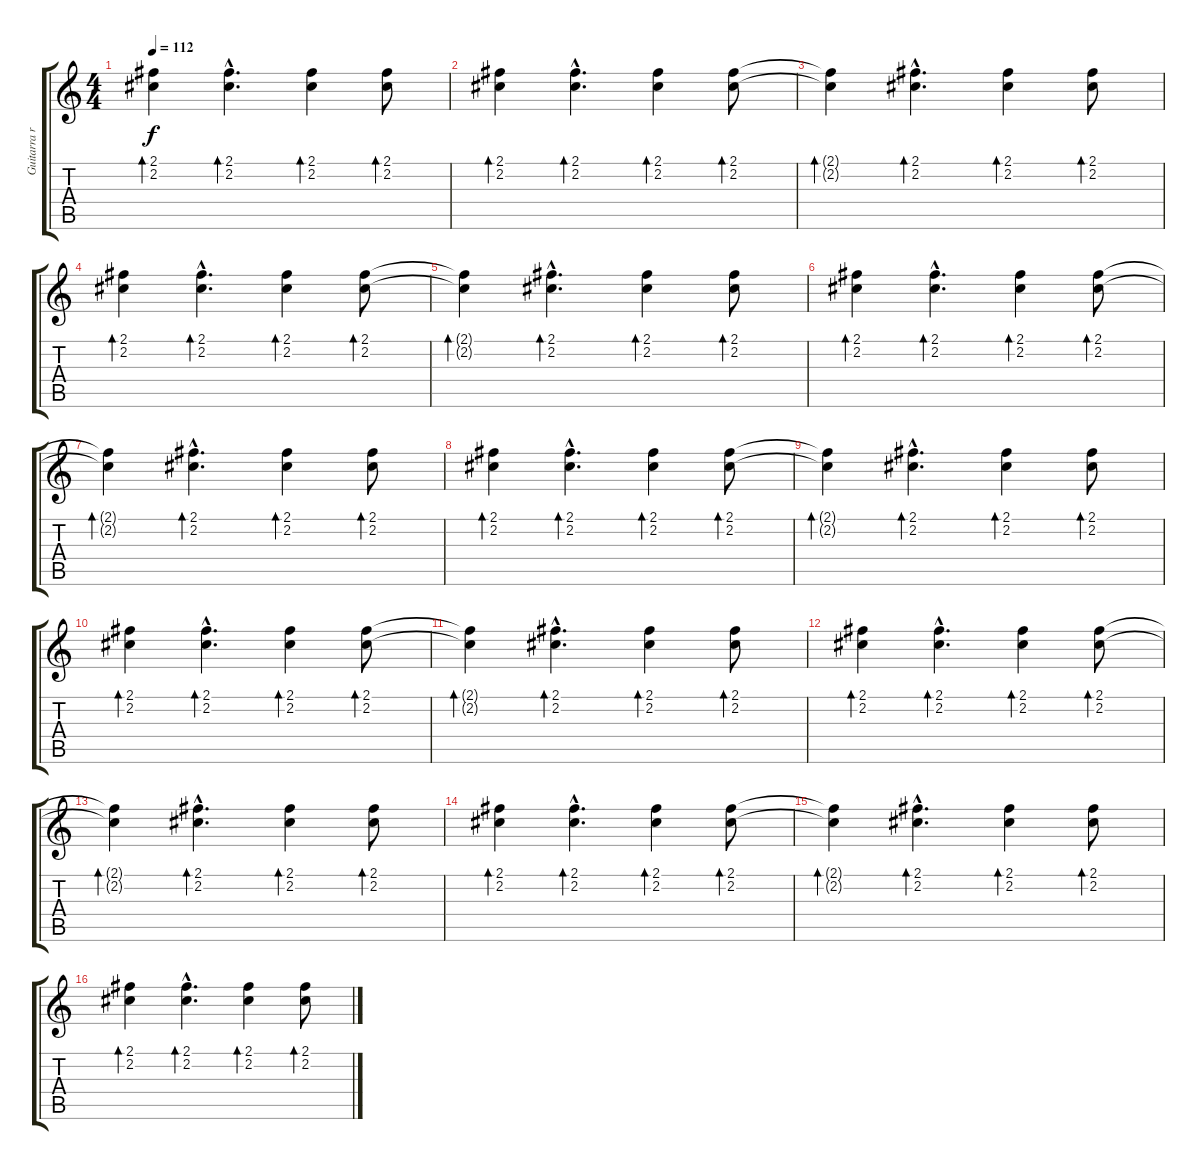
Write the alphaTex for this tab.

\track ("Guitarra rit." "Guitarra r") {instrument acousticguitarsteel}
\staff {score tabs}
\tuning (E4 B3 G3 D3 A2 E2) {hide}
\ts (4 4)
\tempo 112
\clef g2
\ks c
(2.1{t} 2.2{t}).4{bd 120 dy f} (2.1{hac} 2.2{hac}).4{d bd 120} (2.1 2.2).4{bd 120} (2.1 2.2).8{bd 120} |
(2.1 2.2).4{bd 120} (2.1{hac} 2.2{hac}).4{d bd 120} (2.1 2.2).4{bd 120} (2.1 2.2).8{bd 120} |
(2.1{t} 2.2{t}).4{bd 120} (2.1{hac} 2.2{hac}).4{d bd 120} (2.1 2.2).4{bd 120} (2.1 2.2).8{bd 120} |
(2.1 2.2).4{bd 120} (2.1{hac} 2.2{hac}).4{d bd 120} (2.1 2.2).4{bd 120} (2.1 2.2).8{bd 120} |
(2.1{t} 2.2{t}).4{bd 120} (2.1{hac} 2.2{hac}).4{d bd 120} (2.1 2.2).4{bd 120} (2.1 2.2).8{bd 120} |
(2.1 2.2).4{bd 120} (2.1{hac} 2.2{hac}).4{d bd 120} (2.1 2.2).4{bd 120} (2.1 2.2).8{bd 120} |
(2.1{t} 2.2{t}).4{bd 120} (2.1{hac} 2.2{hac}).4{d bd 120} (2.1 2.2).4{bd 120} (2.1 2.2).8{bd 120} |
(2.1 2.2).4{bd 120} (2.1{hac} 2.2{hac}).4{d bd 120} (2.1 2.2).4{bd 120} (2.1 2.2).8{bd 120} |
(2.1{t} 2.2{t}).4{bd 120} (2.1{hac} 2.2{hac}).4{d bd 120} (2.1 2.2).4{bd 120} (2.1 2.2).8{bd 120} |
(2.1 2.2).4{bd 120} (2.1{hac} 2.2{hac}).4{d bd 120} (2.1 2.2).4{bd 120} (2.1 2.2).8{bd 120} |
(2.1{t} 2.2{t}).4{bd 120} (2.1{hac} 2.2{hac}).4{d bd 120} (2.1 2.2).4{bd 120} (2.1 2.2).8{bd 120} |
(2.1 2.2).4{bd 120} (2.1{hac} 2.2{hac}).4{d bd 120} (2.1 2.2).4{bd 120} (2.1 2.2).8{bd 120} |
(2.1{t} 2.2{t}).4{bd 120} (2.1{hac} 2.2{hac}).4{d bd 120} (2.1 2.2).4{bd 120} (2.1 2.2).8{bd 120} |
(2.1 2.2).4{bd 120} (2.1{hac} 2.2{hac}).4{d bd 120} (2.1 2.2).4{bd 120} (2.1 2.2).8{bd 120} |
(2.1{t} 2.2{t}).4{bd 120} (2.1{hac} 2.2{hac}).4{d bd 120} (2.1 2.2).4{bd 120} (2.1 2.2).8{bd 120} |
(2.1 2.2).4{bd 120} (2.1{hac} 2.2{hac}).4{d bd 120} (2.1 2.2).4{bd 120} (2.1 2.2).8{bd 120}
